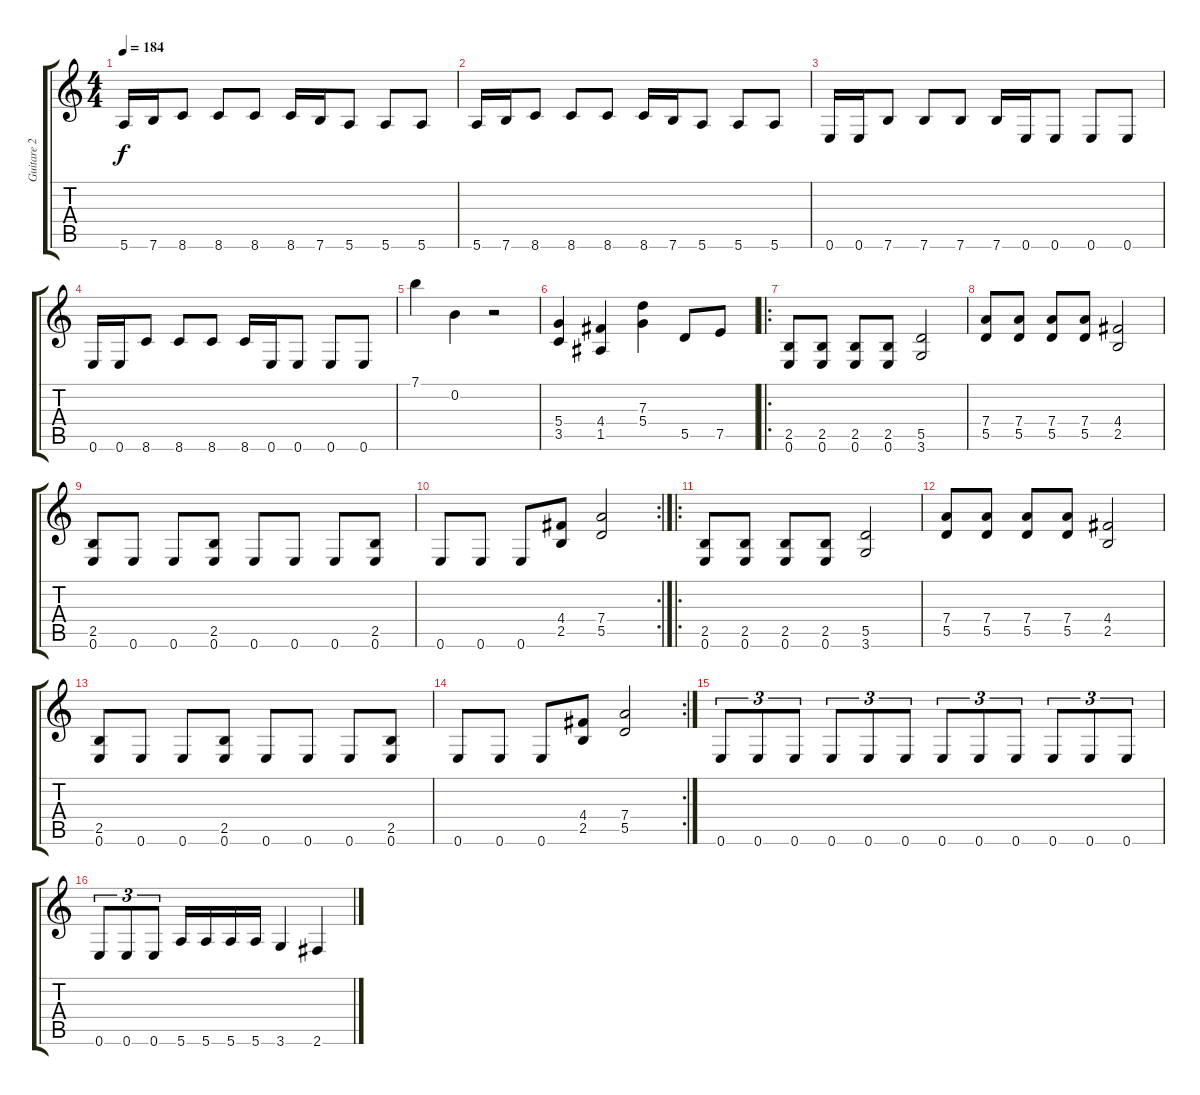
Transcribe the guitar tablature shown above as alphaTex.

\track ("Guitare 2" "Guitare 2") {instrument overdrivenguitar}
\staff {score tabs}
\tuning (E4 B3 G3 D3 A2 E2) {hide}
\ts (4 4)
\tempo 184
\clef g2
\ks c
5.6.16{dy f} 7.6.16 8.6.8 8.6.8 8.6.8 8.6.16 7.6.16 5.6.8 5.6.8 5.6.8 |
5.6.16 7.6.16 8.6.8 8.6.8 8.6.8 8.6.16 7.6.16 5.6.8 5.6.8 5.6.8 |
0.6.16 0.6.16 7.6.8 7.6.8 7.6.8 7.6.16 0.6.16 0.6.8 0.6.8 0.6.8 |
0.6.16 0.6.16 8.6.8 8.6.8 8.6.8 8.6.16 0.6.16 0.6.8 0.6.8 0.6.8 |
7.1.4 0.2.4 r.2 |
(5.4 3.5).4 (4.4 1.5).4 (7.3 5.4).4 5.5.8 7.5.8 |
\ro
(2.5 0.6).8 (2.5 0.6).8 (2.5 0.6).8 (2.5 0.6).8 (5.5 3.6).2 |
(7.4 5.5).8 (7.4 5.5).8 (7.4 5.5).8 (7.4 5.5).8 (4.4 2.5).2 |
(2.5 0.6).8 0.6.8 0.6.8 (2.5 0.6).8 0.6.8 0.6.8 0.6.8 (2.5 0.6).8 |
\rc 2
0.6.8 0.6.8 0.6.8 (4.4 2.5).8 (7.4 5.5).2 |
\ro
(2.5 0.6).8 (2.5 0.6).8 (2.5 0.6).8 (2.5 0.6).8 (5.5 3.6).2 |
(7.4 5.5).8 (7.4 5.5).8 (7.4 5.5).8 (7.4 5.5).8 (4.4 2.5).2 |
(2.5 0.6).8 0.6.8 0.6.8 (2.5 0.6).8 0.6.8 0.6.8 0.6.8 (2.5 0.6).8 |
\rc 2
0.6.8 0.6.8 0.6.8 (4.4 2.5).8 (7.4 5.5).2 |
0.6.8{tu (3 2)} 0.6.8{tu (3 2)} 0.6.8{tu (3 2)} 0.6.8{tu (3 2)} 0.6.8{tu (3 2)} 0.6.8{tu (3 2)} 0.6.8{tu (3 2)} 0.6.8{tu (3 2)} 0.6.8{tu (3 2)} 0.6.8{tu (3 2)} 0.6.8{tu (3 2)} 0.6.8{tu (3 2)} |
0.6.8{tu (3 2)} 0.6.8{tu (3 2)} 0.6.8{tu (3 2)} 5.6.16 5.6.16 5.6.16 5.6.16 3.6.4 2.6.4
